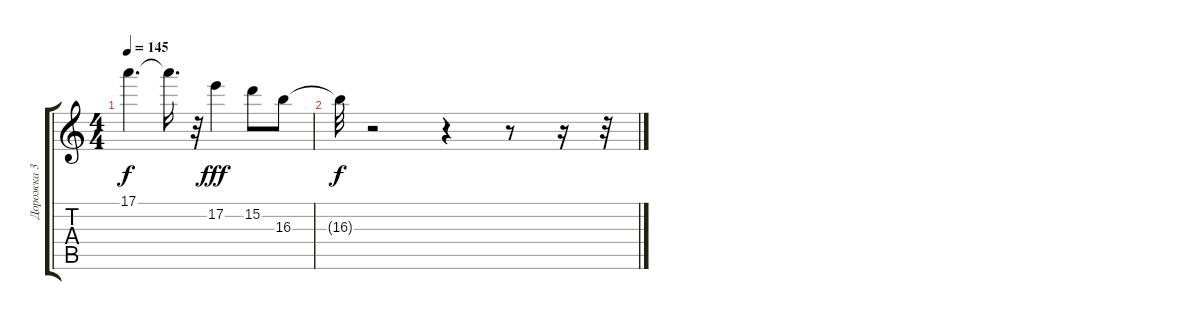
\track ("Дорожка 3" "Дорожка 3") {instrument electricguitarclean}
\staff {score tabs}
\tuning (E4 B3 G3 D3 A2 E2) {hide}
\ts (4 4)
\tempo 145
\clef g2
\ks c
17.1{t}.4{d dy f} 17.1{t}.16{d} r.32 17.2.4{dy fff} 15.2.8 16.3.8 |
16.3{t}.32{dy f} r.2 r.4 r.8 r.16 r.32
